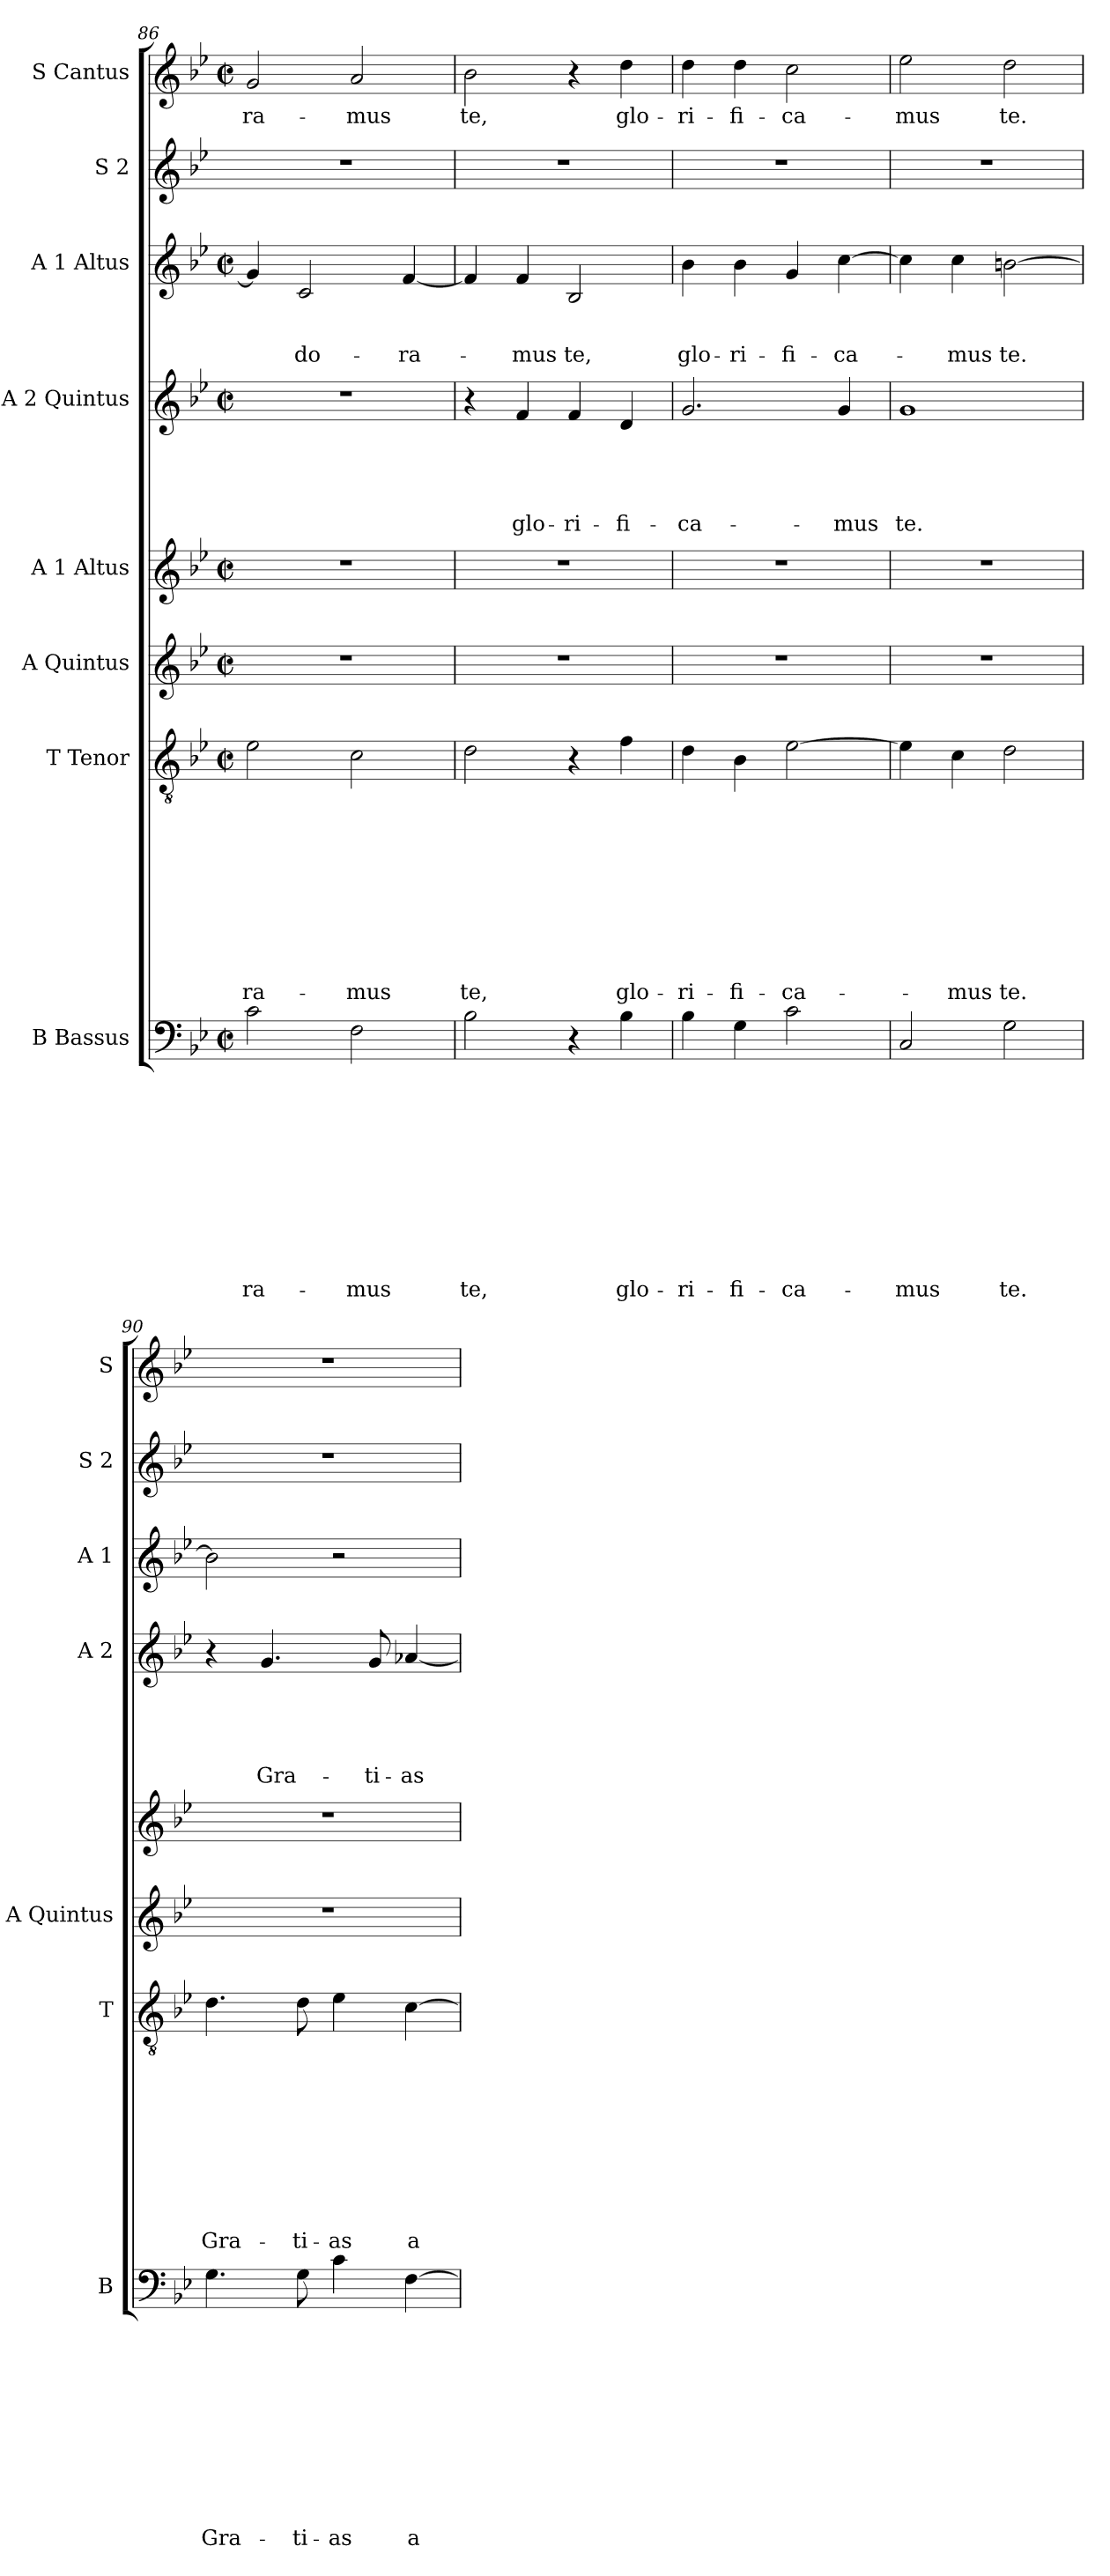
**kern	**text	**text	**text	**text	**text	**text	**text	**text	**text	**text	**text	**kern	**text	**text	**text	**text	**text	**text	**text	**text	**text	**text	**kern	**kern	**kern	**text	**text	**text	**text	**text	**kern	**text	**text	**text	**kern	**kern	**text
*part8	*part8	*part8	*part8	*part8	*part8	*part8	*part8	*part8	*part8	*part8	*part8	*part7	*part7	*part7	*part7	*part7	*part7	*part7	*part7	*part7	*part7	*part7	*part6	*part5	*part4	*part4	*part4	*part4	*part4	*part4	*part3	*part3	*part3	*part3	*part2	*part1	*part1
*staff8	*staff8	*staff8	*staff8	*staff8	*staff8	*staff8	*staff8	*staff8	*staff8	*staff8	*staff8	*staff7	*staff7	*staff7	*staff7	*staff7	*staff7	*staff7	*staff7	*staff7	*staff7	*staff7	*staff6	*staff5	*staff4	*staff4	*staff4	*staff4	*staff4	*staff4	*staff3	*staff3	*staff3	*staff3	*staff2	*staff1	*staff1
*I"B Bassus	*	*	*	*	*	*	*	*	*	*	*	*I"T Tenor	*	*	*	*	*	*	*	*	*	*	*I"A Quintus	*I"A 1 Altus	*I"A 2 Quintus	*	*	*	*	*	*I"A 1 Altus	*	*	*	*I"S 2	*I"S Cantus	*
*I'B	*	*	*	*	*	*	*	*	*	*	*	*I'T	*	*	*	*	*	*	*	*	*	*	*I'A Quintus	*	*I'A 2	*	*	*	*	*	*I'A 1	*	*	*	*I'S 2	*I'S	*
*clefF4	*	*	*	*	*	*	*	*	*	*	*	*clefGv2	*	*	*	*	*	*	*	*	*	*	*clefG2	*clefG2	*clefG2	*	*	*	*	*	*clefG2	*	*	*	*clefG2	*clefG2	*
*k[b-e-]	*	*	*	*	*	*	*	*	*	*	*	*k[b-e-]	*	*	*	*	*	*	*	*	*	*	*k[b-e-]	*k[b-e-]	*k[b-e-]	*	*	*	*	*	*k[b-e-]	*	*	*	*k[b-e-]	*k[b-e-]	*
*B-:	*	*	*	*	*	*	*	*	*	*	*	*B-:	*	*	*	*	*	*	*	*	*	*	*B-:	*B-:	*B-:	*	*	*	*	*	*B-:	*	*	*	*B-:	*B-:	*
*M2/2	*	*	*	*	*	*	*	*	*	*	*	*M2/2	*	*	*	*	*	*	*	*	*	*	*M2/2	*M2/2	*M2/2	*	*	*	*	*	*M2/2	*	*	*	*	*M2/2	*
*met(c|)	*	*	*	*	*	*	*	*	*	*	*	*met(c|)	*	*	*	*	*	*	*	*	*	*	*met(c|)	*met(c|)	*met(c|)	*	*	*	*	*	*met(c|)	*	*	*	*	*met(c|)	*
=86	=86	=86	=86	=86	=86	=86	=86	=86	=86	=86	=86	=86	=86	=86	=86	=86	=86	=86	=86	=86	=86	=86	=86	=86	=86	=86	=86	=86	=86	=86	=86	=86	=86	=86	=86	=86	=86
!	!	!	!	!	!	!	!	!	!	!	!LO:LY:b	!	!	!	!	!	!	!	!	!	!	!LO:LY:b	!	!	!	!	!	!	!	!	!	!	!	!	!	!	!LO:LY:b
2c\	.	.	.	.	.	.	.	.	.	.	-ra-	2e-\	.	.	.	.	.	.	.	.	.	-ra-	1r	1r	1r	.	.	.	.	.	4g/]	.	.	.	1r	2g/	-ra-
!	!	!	!	!	!	!	!	!	!	!	!	!	!	!	!	!	!	!	!	!	!	!	!	!	!	!	!	!	!	!	!	!	!	!LO:LY:b	!	!	!
.	.	.	.	.	.	.	.	.	.	.	.	.	.	.	.	.	.	.	.	.	.	.	.	.	.	.	.	.	.	.	2c/	.	.	-do-	.	.	.
!	!	!	!	!	!	!	!	!	!	!	!LO:LY:b	!	!	!	!	!	!	!	!	!	!	!LO:LY:b	!	!	!	!	!	!	!	!	!	!	!	!	!	!	!LO:LY:b
2F\	.	.	.	.	.	.	.	.	.	.	-mus	2c\	.	.	.	.	.	.	.	.	.	-mus	.	.	.	.	.	.	.	.	.	.	.	.	.	2a/	-mus
!	!	!	!	!	!	!	!	!	!	!	!	!	!	!	!	!	!	!	!	!	!	!	!	!	!	!	!	!	!	!	!	!	!	!LO:LY:b	!	!	!
.	.	.	.	.	.	.	.	.	.	.	.	.	.	.	.	.	.	.	.	.	.	.	.	.	.	.	.	.	.	.	[<4f/	.	.	-ra-	.	.	.
=87	=87	=87	=87	=87	=87	=87	=87	=87	=87	=87	=87	=87	=87	=87	=87	=87	=87	=87	=87	=87	=87	=87	=87	=87	=87	=87	=87	=87	=87	=87	=87	=87	=87	=87	=87	=87	=87
!	!	!	!	!	!	!	!	!	!	!	!LO:LY:b	!	!	!	!	!	!	!	!	!	!	!LO:LY:b	!	!	!	!	!	!	!	!	!	!	!	!	!	!	!LO:LY:b
2B-\	.	.	.	.	.	.	.	.	.	.	te,	2d\	.	.	.	.	.	.	.	.	.	te,	1r	1r	4r	.	.	.	.	.	4f/]	.	.	.	1r	2b-\	te,
!	!	!	!	!	!	!	!	!	!	!	!	!	!	!	!	!	!	!	!	!	!	!	!	!	!	!	!	!	!	!LO:LY:b	!	!	!	!LO:LY:b	!	!	!
.	.	.	.	.	.	.	.	.	.	.	.	.	.	.	.	.	.	.	.	.	.	.	.	.	4f/	.	.	.	.	glo-	4f/	.	.	-mus	.	.	.
!	!	!	!	!	!	!	!	!	!	!	!	!	!	!	!	!	!	!	!	!	!	!	!	!	!	!	!	!	!	!LO:LY:b	!	!	!	!LO:LY:b	!	!	!
4r	.	.	.	.	.	.	.	.	.	.	.	4r	.	.	.	.	.	.	.	.	.	.	.	.	4f/	.	.	.	.	-ri-	2B-/	.	.	te,	.	4r	.
!	!	!	!	!	!	!	!	!	!	!	!LO:LY:b	!	!	!	!	!	!	!	!	!	!	!LO:LY:b	!	!	!	!	!	!	!	!LO:LY:b	!	!	!	!	!	!	!LO:LY:b
4B-\	.	.	.	.	.	.	.	.	.	.	glo-	4f\	.	.	.	.	.	.	.	.	.	glo-	.	.	4d/	.	.	.	.	-fi-	.	.	.	.	.	4dd\	glo-
=88	=88	=88	=88	=88	=88	=88	=88	=88	=88	=88	=88	=88	=88	=88	=88	=88	=88	=88	=88	=88	=88	=88	=88	=88	=88	=88	=88	=88	=88	=88	=88	=88	=88	=88	=88	=88	=88
!	!	!	!	!	!	!	!	!	!	!	!LO:LY:b	!	!	!	!	!	!	!	!	!	!	!LO:LY:b	!	!	!	!	!	!	!	!LO:LY:b	!	!	!	!LO:LY:b	!	!	!LO:LY:b
4B-\	.	.	.	.	.	.	.	.	.	.	-ri-	4d\	.	.	.	.	.	.	.	.	.	-ri-	1r	1r	2.g/	.	.	.	.	-ca-	4b-\	.	.	glo-	1r	4dd\	-ri-
!	!	!	!	!	!	!	!	!	!	!	!LO:LY:b	!	!	!	!	!	!	!	!	!	!	!LO:LY:b	!	!	!	!	!	!	!	!	!	!	!	!LO:LY:b	!	!	!LO:LY:b
4G\	.	.	.	.	.	.	.	.	.	.	-fi-	4B-\	.	.	.	.	.	.	.	.	.	-fi-	.	.	.	.	.	.	.	.	4b-\	.	.	-ri-	.	4dd\	-fi-
!	!	!	!	!	!	!	!	!	!	!	!LO:LY:b	!	!	!	!	!	!	!	!	!	!	!LO:LY:b	!	!	!	!	!	!	!	!	!	!	!	!LO:LY:b	!	!	!LO:LY:b
2c\	.	.	.	.	.	.	.	.	.	.	-ca-	[<2e-\	.	.	.	.	.	.	.	.	.	-ca-	.	.	.	.	.	.	.	.	4g/	.	.	-fi-	.	2cc\	-ca-
!	!	!	!	!	!	!	!	!	!	!	!	!	!	!	!	!	!	!	!	!	!	!	!	!	!	!	!	!	!	!LO:LY:b	!	!	!	!LO:LY:b	!	!	!
.	.	.	.	.	.	.	.	.	.	.	.	.	.	.	.	.	.	.	.	.	.	.	.	.	4g/	.	.	.	.	-mus	[<4cc\	.	.	-ca-	.	.	.
!!LO:LB:g=z
=89	=89	=89	=89	=89	=89	=89	=89	=89	=89	=89	=89	=89	=89	=89	=89	=89	=89	=89	=89	=89	=89	=89	=89	=89	=89	=89	=89	=89	=89	=89	=89	=89	=89	=89	=89	=89	=89
!	!	!	!	!	!	!	!	!	!	!	!LO:LY:b	!	!	!	!	!	!	!	!	!	!	!	!	!	!	!	!	!	!	!LO:LY:b	!	!	!	!	!	!	!LO:LY:b
2C/	.	.	.	.	.	.	.	.	.	.	-mus	4e-\]	.	.	.	.	.	.	.	.	.	.	1r	1r	1g	.	.	.	.	te.	4cc\]	.	.	.	1r	2ee-\	-mus
!	!	!	!	!	!	!	!	!	!	!	!	!	!	!	!	!	!	!	!	!	!	!LO:LY:b	!	!	!	!	!	!	!	!	!	!	!	!LO:LY:b	!	!	!
.	.	.	.	.	.	.	.	.	.	.	.	4c\	.	.	.	.	.	.	.	.	.	-mus	.	.	.	.	.	.	.	.	4cc\	.	.	-mus	.	.	.
!	!	!	!	!	!	!	!	!	!	!	!LO:LY:b	!	!	!	!	!	!	!	!	!	!	!LO:LY:b	!	!	!	!	!	!	!	!	!	!	!	!LO:LY:b	!	!	!LO:LY:b
2G\	.	.	.	.	.	.	.	.	.	.	te.	2d\	.	.	.	.	.	.	.	.	.	te.	.	.	.	.	.	.	.	.	[>2bn\	.	.	te.	.	2dd\	te.
=90	=90	=90	=90	=90	=90	=90	=90	=90	=90	=90	=90	=90	=90	=90	=90	=90	=90	=90	=90	=90	=90	=90	=90	=90	=90	=90	=90	=90	=90	=90	=90	=90	=90	=90	=90	=90	=90
!	!	!	!	!	!	!	!	!	!	!	!LO:LY:b	!	!	!	!	!	!	!	!	!	!	!LO:LY:b	!	!	!	!	!	!	!	!	!	!	!	!	!	!	!
4.G\	.	.	.	.	.	.	.	.	.	.	Gra-	4.d\	.	.	.	.	.	.	.	.	.	Gra-	1r	1r	4r	.	.	.	.	.	2b\]	.	.	.	1r	1r	.
!	!	!	!	!	!	!	!	!	!	!	!	!	!	!	!	!	!	!	!	!	!	!	!	!	!	!	!	!	!	!LO:LY:b	!	!	!	!	!	!	!
.	.	.	.	.	.	.	.	.	.	.	.	.	.	.	.	.	.	.	.	.	.	.	.	.	4.g/	.	.	.	.	Gra-	.	.	.	.	.	.	.
!	!	!	!	!	!	!	!	!	!	!	!LO:LY:b	!	!	!	!	!	!	!	!	!	!	!LO:LY:b	!	!	!	!	!	!	!	!	!	!	!	!	!	!	!
8G\	.	.	.	.	.	.	.	.	.	.	-ti-	8d\	.	.	.	.	.	.	.	.	.	-ti-	.	.	.	.	.	.	.	.	.	.	.	.	.	.	.
!	!	!	!	!	!	!	!	!	!	!	!LO:LY:b:rj	!	!	!	!	!	!	!	!	!	!	!LO:LY:b:rj	!	!	!	!	!	!	!	!	!	!	!	!	!	!	!
4c\	.	.	.	.	.	.	.	.	.	.	-as	4e-\	.	.	.	.	.	.	.	.	.	-as	.	.	.	.	.	.	.	.	2r	.	.	.	.	.	.
!	!	!	!	!	!	!	!	!	!	!	!	!	!	!	!	!	!	!	!	!	!	!	!	!	!	!	!	!	!	!LO:LY:b	!	!	!	!	!	!	!
.	.	.	.	.	.	.	.	.	.	.	.	.	.	.	.	.	.	.	.	.	.	.	.	.	8g/	.	.	.	.	-ti-	.	.	.	.	.	.	.
!	!	!	!	!	!	!	!	!	!	!	!LO:LY:b	!	!	!	!	!	!	!	!	!	!	!LO:LY:b	!	!	!	!	!	!	!	!LO:LY:b	!	!	!	!	!	!	!
[>4F\	.	.	.	.	.	.	.	.	.	.	a-	[>4c\	.	.	.	.	.	.	.	.	.	a-	.	.	[<4a-X/	.	.	.	.	-as	.	.	.	.	.	.	.
=	=	=	=	=	=	=	=	=	=	=	=	=	=	=	=	=	=	=	=	=	=	=	=	=	=	=	=	=	=	=	=	=	=	=	=	=	=
*-	*-	*-	*-	*-	*-	*-	*-	*-	*-	*-	*-	*-	*-	*-	*-	*-	*-	*-	*-	*-	*-	*-	*-	*-	*-	*-	*-	*-	*-	*-	*-	*-	*-	*-	*-	*-	*-
